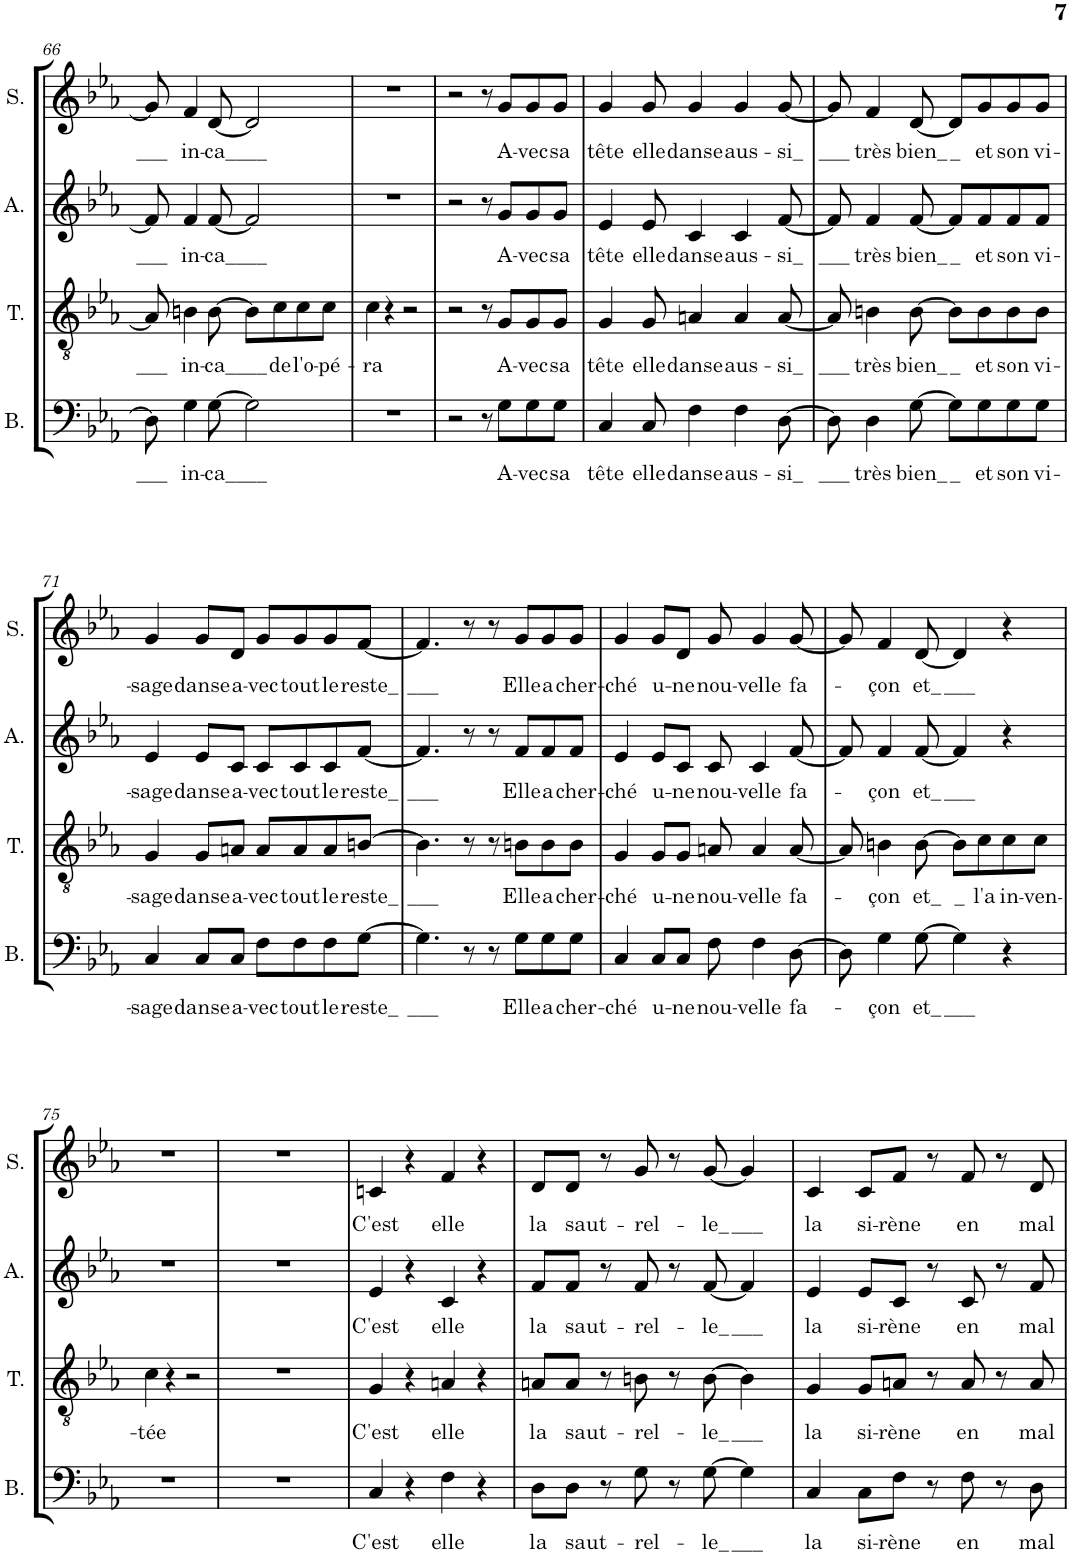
**kern	**text	**kern	**text	**kern	**text	**kern	**text
*part4	*part4	*part3	*part3	*part2	*part2	*part1	*part1
*staff4	*staff4	*staff3	*staff3	*staff2	*staff2	*staff1	*staff1
*I"Basse	*	*I"Ténor	*	*I"Alto	*	*I"Soprano	*
*I'B.	*	*I'T.	*	*I'A.	*	*I'S.	*
!!LO:PB:g=z
*clefF4	*	*clefGv2	*	*clefG2	*	*clefG2	*
*k[b-e-a-]	*	*k[b-e-a-]	*	*k[b-e-a-]	*	*k[b-e-a-]	*
*M4/4	*	*M4/4	*	*M4/4	*	*M4/4	*
=66	=66	=66	=66	=66	=66	=66	=66
!	!LO:LY:b	!	!LO:LY:b	!	!LO:LY:b	!	!LO:LY:b
8D\]	___	8A/]	___	8f/]	___	8g/]	___
!	!LO:LY:b	!	!LO:LY:b	!	!LO:LY:b	!	!LO:LY:b
4G\	in-	4Bn\	in-	4f/	in-	4f/	in-
!	!LO:LY:b	!	!LO:LY:b	!	!LO:LY:b	!	!LO:LY:b
[8G\	-ca____	[8B\	-ca____	[8f/	-ca____	[8d/	-ca____
2G\]	.	8B\L]	.	2f/]	.	2d/]	.
!	!	!	!LO:LY:b	!	!	!	!
.	.	8c\	de	.	.	.	.
!	!	!	!LO:LY:b	!	!	!	!
.	.	8c\	l'o-	.	.	.	.
!	!	!	!LO:LY:b	!	!	!	!
.	.	8c\J	-pé-	.	.	.	.
=67	=67	=67	=67	=67	=67	=67	=67
!	!	!	!LO:LY:b	!	!	!	!
1r	.	4c\	-ra	1r	.	1r	.
.	.	4r	.	.	.	.	.
.	.	2r	.	.	.	.	.
=68	=68	=68	=68	=68	=68	=68	=68
2r	.	2r	.	2r	.	2r	.
8r	.	8r	.	8r	.	8r	.
!	!LO:LY:b	!	!LO:LY:b	!	!LO:LY:b	!	!LO:LY:b
8G\L	A-	8G/L	A-	8g/L	A-	8g/L	A-
!	!LO:LY:b	!	!LO:LY:b	!	!LO:LY:b	!	!LO:LY:b
8G\	-vec	8G/	-vec	8g/	-vec	8g/	-vec
!	!LO:LY:b	!	!LO:LY:b	!	!LO:LY:b	!	!LO:LY:b
8G\J	sa	8G/J	sa	8g/J	sa	8g/J	sa
=69	=69	=69	=69	=69	=69	=69	=69
!	!LO:LY:b	!	!LO:LY:b	!	!LO:LY:b	!	!LO:LY:b
4C/	tête	4G/	tête	4e-/	tête	4g/	tête
!	!LO:LY:b	!	!LO:LY:b	!	!LO:LY:b	!	!LO:LY:b
8C/	elle	8G/	elle	8e-/	elle	8g/	elle
!	!LO:LY:b	!	!LO:LY:b	!	!LO:LY:b	!	!LO:LY:b
4F\	danse	4An/	danse	4c/	danse	4g/	danse
!	!LO:LY:b	!	!LO:LY:b	!	!LO:LY:b	!	!LO:LY:b
4F\	aus-	4A/	aus-	4c/	aus-	4g/	aus-
!	!LO:LY:b	!	!LO:LY:b	!	!LO:LY:b	!	!LO:LY:b
[8D\	-si_	[8A/	-si_	[8f/	-si_	[8g/	-si_
=70	=70	=70	=70	=70	=70	=70	=70
!	!LO:LY:b	!	!LO:LY:b	!	!LO:LY:b	!	!LO:LY:b
8D\]	___	8A/]	___	8f/]	___	8g/]	___
!	!LO:LY:b	!	!LO:LY:b	!	!LO:LY:b	!	!LO:LY:b
4D\	très	4Bn\	très	4f/	très	4f/	très
!	!LO:LY:b	!	!LO:LY:b	!	!LO:LY:b	!	!LO:LY:b
[8G\	bien_	[8B\	bien_	[8f/	bien_	[8d/	bien_
!	!LO:LY:b	!	!LO:LY:b	!	!LO:LY:b	!	!LO:LY:b
8G\L]	_	8B\L]	_	8f/L]	_	8d/L]	_
!	!LO:LY:b	!	!LO:LY:b	!	!LO:LY:b	!	!LO:LY:b
8G\	et	8B\	et	8f/	et	8g/	et
!	!LO:LY:b	!	!LO:LY:b	!	!LO:LY:b	!	!LO:LY:b
8G\	son	8B\	son	8f/	son	8g/	son
!	!LO:LY:b	!	!LO:LY:b	!	!LO:LY:b	!	!LO:LY:b
8G\J	vi-	8B\J	vi-	8f/J	vi-	8g/J	vi-
!!LO:LB:g=z
=71	=71	=71	=71	=71	=71	=71	=71
!	!LO:LY:b	!	!LO:LY:b	!	!LO:LY:b	!	!LO:LY:b
4C/	-sage	4G/	-sage	4e-/	-sage	4g/	-sage
!	!LO:LY:b	!	!LO:LY:b	!	!LO:LY:b	!	!LO:LY:b
8C/L	danse	8G/L	danse	8e-/L	danse	8g/L	danse
!	!LO:LY:b	!	!LO:LY:b	!	!LO:LY:b	!	!LO:LY:b
8C/J	a-	8An/J	a-	8c/J	a-	8d/J	a-
!	!LO:LY:b	!	!LO:LY:b	!	!LO:LY:b	!	!LO:LY:b
8F\L	-vec	8A/L	-vec	8c/L	-vec	8g/L	-vec
!	!LO:LY:b	!	!LO:LY:b	!	!LO:LY:b	!	!LO:LY:b
8F\	tout	8A/	tout	8c/	tout	8g/	tout
!	!LO:LY:b	!	!LO:LY:b	!	!LO:LY:b	!	!LO:LY:b
8F\	le	8A/	le	8c/	le	8g/	le
!	!LO:LY:b	!	!LO:LY:b	!	!LO:LY:b	!	!LO:LY:b
[8G\J	reste_	[8Bn/J	reste_	[8f/J	reste_	[8f/J	reste_
=72	=72	=72	=72	=72	=72	=72	=72
!	!LO:LY:b	!	!LO:LY:b	!	!LO:LY:b	!	!LO:LY:b
4.G\]	___	4.B\]	___	4.f/]	___	4.f/]	___
8r	.	8r	.	8r	.	8r	.
8r	.	8r	.	8r	.	8r	.
!	!LO:LY:b	!	!LO:LY:b	!	!LO:LY:b	!	!LO:LY:b
8G\L	Elle	8Bn\L	Elle	8f/L	Elle	8g/L	Elle
!	!LO:LY:b	!	!LO:LY:b	!	!LO:LY:b	!	!LO:LY:b
8G\	a	8B\	a	8f/	a	8g/	a
!	!LO:LY:b	!	!LO:LY:b	!	!LO:LY:b	!	!LO:LY:b
8G\J	cher-	8B\J	cher-	8f/J	cher-	8g/J	cher-
=73	=73	=73	=73	=73	=73	=73	=73
!	!LO:LY:b	!	!LO:LY:b	!	!LO:LY:b	!	!LO:LY:b
4C/	-ché	4G/	-ché	4e-/	-ché	4g/	-ché
!	!LO:LY:b	!	!LO:LY:b	!	!LO:LY:b	!	!LO:LY:b
8C/L	u-	8G/L	u-	8e-/L	u-	8g/L	u-
!	!LO:LY:b	!	!LO:LY:b	!	!LO:LY:b	!	!LO:LY:b
8C/J	-ne	8G/J	-ne	8c/J	-ne	8d/J	-ne
!	!LO:LY:b	!	!LO:LY:b	!	!LO:LY:b	!	!LO:LY:b
8F\	nou-	8An/	nou-	8c/	nou-	8g/	nou-
!	!LO:LY:b	!	!LO:LY:b	!	!LO:LY:b	!	!LO:LY:b
4F\	-velle	4A/	-velle	4c/	-velle	4g/	-velle
!	!LO:LY:b	!	!LO:LY:b	!	!LO:LY:b	!	!LO:LY:b
[8D\	fa-	[8A/	fa-	[8f/	fa-	[8g/	fa-
=74	=74	=74	=74	=74	=74	=74	=74
8D\]	.	8A/]	.	8f/]	.	8g/]	.
!	!LO:LY:b	!	!LO:LY:b	!	!LO:LY:b	!	!LO:LY:b
4G\	-çon	4Bn\	-çon	4f/	-çon	4f/	-çon
!	!LO:LY:b	!	!LO:LY:b	!	!LO:LY:b	!	!LO:LY:b
[8G\	et_	[8B\	et_	[8f/	et_	[8d/	et_
!	!LO:LY:b	!	!LO:LY:b	!	!LO:LY:b	!	!LO:LY:b
4G\]	___	8B\L]	_	4f/]	___	4d/]	___
!	!	!	!LO:LY:b	!	!	!	!
.	.	8c\	l'a	.	.	.	.
!	!	!	!LO:LY:b	!	!	!	!
4r	.	8c\	in-	4r	.	4r	.
!	!	!	!LO:LY:b	!	!	!	!
.	.	8c\J	-ven-	.	.	.	.
!!LO:LB:g=z
=75	=75	=75	=75	=75	=75	=75	=75
!	!	!	!LO:LY:b	!	!	!	!
1r	.	4c\	-tée	1r	.	1r	.
.	.	4r	.	.	.	.	.
.	.	2r	.	.	.	.	.
=76	=76	=76	=76	=76	=76	=76	=76
1r	.	1r	.	1r	.	1r	.
=77	=77	=77	=77	=77	=77	=77	=77
!	!LO:LY:b	!	!LO:LY:b	!	!LO:LY:b	!	!LO:LY:b
4C/	C'est	4G/	C'est	4e-/	C'est	4cn/	C'est
4r	.	4r	.	4r	.	4r	.
!	!LO:LY:b	!	!LO:LY:b	!	!LO:LY:b	!	!LO:LY:b
4F\	elle	4An/	elle	4c/	elle	4f/	elle
4r	.	4r	.	4r	.	4r	.
=78	=78	=78	=78	=78	=78	=78	=78
!	!LO:LY:b	!	!LO:LY:b	!	!LO:LY:b	!	!LO:LY:b
8D\L	la	8An/L	la	8f/L	la	8d/L	la
!	!LO:LY:b	!	!LO:LY:b	!	!LO:LY:b	!	!LO:LY:b
8D\J	saut-	8A/J	saut-	8f/J	saut-	8d/J	saut-
8r	.	8r	.	8r	.	8r	.
!	!LO:LY:b	!	!LO:LY:b	!	!LO:LY:b	!	!LO:LY:b
8G\	-rel-	8Bn\	-rel-	8f/	-rel-	8g/	-rel-
8r	.	8r	.	8r	.	8r	.
!	!LO:LY:b	!	!LO:LY:b	!	!LO:LY:b	!	!LO:LY:b
[8G\	-le_	[8B\	-le_	[8f/	-le_	[8g/	-le_
!	!LO:LY:b	!	!LO:LY:b	!	!LO:LY:b	!	!LO:LY:b
4G\]	___	4B\]	___	4f/]	___	4g/]	___
=79	=79	=79	=79	=79	=79	=79	=79
!	!LO:LY:b	!	!LO:LY:b	!	!LO:LY:b	!	!LO:LY:b
4C/	la	4G/	la	4e-/	la	4c/	la
!	!LO:LY:b	!	!LO:LY:b	!	!LO:LY:b	!	!LO:LY:b
8C\L	si-	8G/L	si-	8e-/L	si-	8c/L	si-
!	!LO:LY:b	!	!LO:LY:b	!	!LO:LY:b	!	!LO:LY:b
8F\J	-rène	8An/J	-rène	8c/J	-rène	8f/J	-rène
8r	.	8r	.	8r	.	8r	.
!	!LO:LY:b	!	!LO:LY:b	!	!LO:LY:b	!	!LO:LY:b
8F\	en	8A/	en	8c/	en	8f/	en
8r	.	8r	.	8r	.	8r	.
!	!LO:LY:b	!	!LO:LY:b	!	!LO:LY:b	!	!LO:LY:b
8D\	mal	8A/	mal	8f/	mal	8d/	mal
=	=	=	=	=	=	=	=
*-	*-	*-	*-	*-	*-	*-	*-
